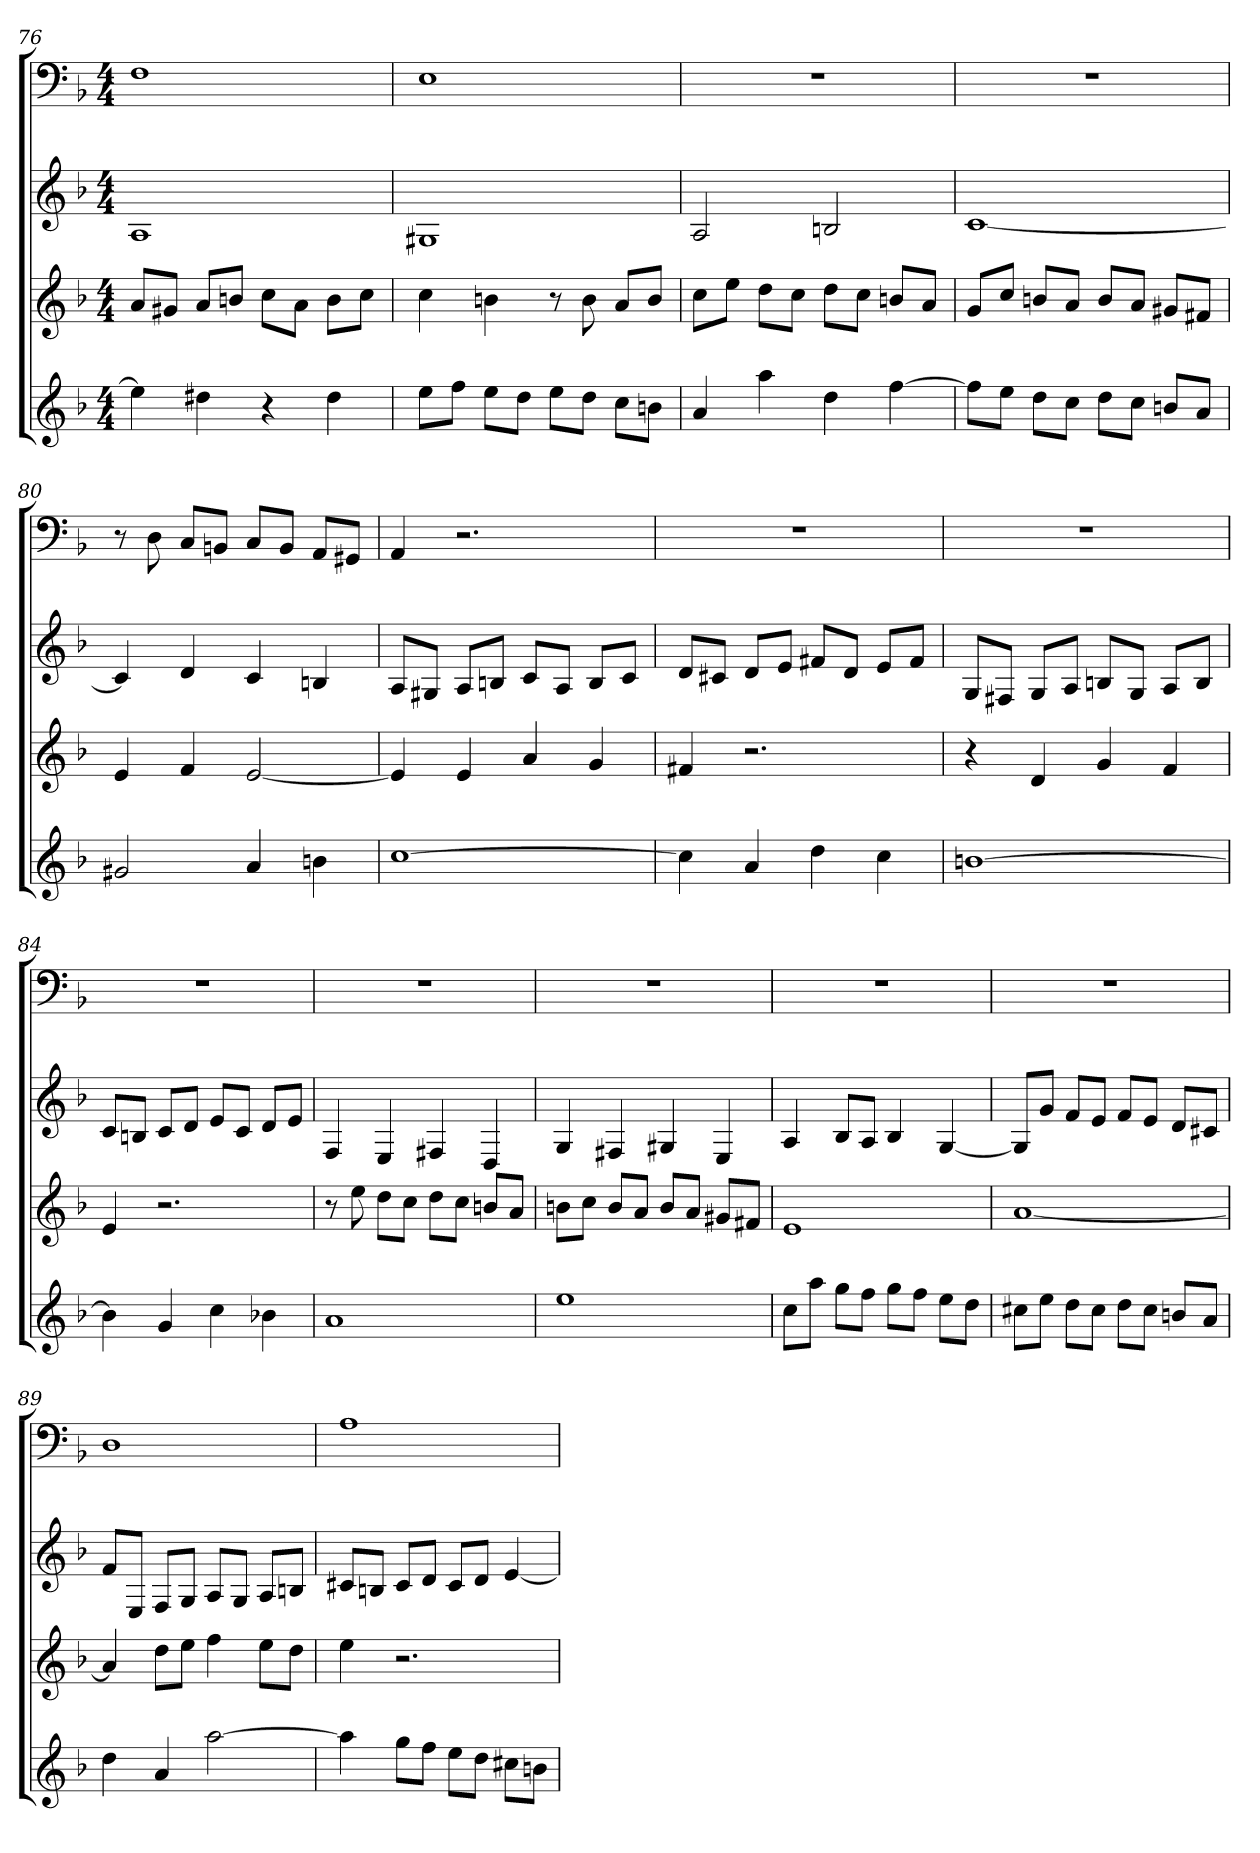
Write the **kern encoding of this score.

**kern	**kern	**kern	**kern
*part4	*part3	*part2	*part1
*staff4	*staff3	*staff2	*staff1
*k[b-]	*k[b-]	*k[b-]	*k[b-]
*d:	*d:	*d:	*d:
*M4/4	*M4/4	*M4/4	*M4/4
=76	=76	=76	=76
4ee]	8aL	1A	1F
.	8g#XJ	.	.
4dd#X	8aL	.	.
.	8bnJ	.	.
4r	8ccL	.	.
.	8aJ	.	.
4dd#	8bL	.	.
.	8ccJ	.	.
=77	=77	=77	=77
8eeL	4cc	1G#X	1E
8ffJ	.	.	.
8eeL	4bn	.	.
8ddJ	.	.	.
8eeL	8r	.	.
8ddJ	8b	.	.
8ccL	8aL	.	.
8bnJ	8bJ	.	.
=78	=78	=78	=78
4a	8ccL	2A	1r
.	8eeJ	.	.
4aa	8ddL	.	.
.	8ccJ	.	.
4dd	8ddL	2Bn	.
.	8ccJ	.	.
[4ff	8bnL	.	.
.	8aJ	.	.
=79	=79	=79	=79
8ffL]	8gL	[1c	1r
8eeJ	8ccJ	.	.
8ddL	8bnL	.	.
8ccJ	8aJ	.	.
8ddL	8bL	.	.
8ccJ	8aJ	.	.
8bnL	8g#XL	.	.
8aJ	8f#XJ	.	.
=80	=80	=80	=80
2g#X	4e	4c]	8r
.	.	.	8D
.	4f	4d	8CL
.	.	.	8BBnJ
4a	[2e	4c	8CL
.	.	.	8BBJ
4bn	.	4Bn	8AAL
.	.	.	8GG#XJ
=81	=81	=81	=81
[1cc	4e]	8AL	4AA
.	.	8G#XJ	.
.	4e	8AL	2.r
.	.	8BnJ	.
.	4a	8cL	.
.	.	8AJ	.
.	4g	8BL	.
.	.	8cJ	.
=82	=82	=82	=82
4cc]	4f#X	8dL	1r
.	.	8c#XJ	.
4a	2.r	8dL	.
.	.	8eJ	.
4dd	.	8f#XL	.
.	.	8dJ	.
4cc	.	8eL	.
.	.	8f#J	.
=83	=83	=83	=83
[1bn	4r	8GL	1r
.	.	8F#XJ	.
.	4d	8GL	.
.	.	8AJ	.
.	4g	8BnL	.
.	.	8GJ	.
.	4f	8AL	.
.	.	8BJ	.
=84	=84	=84	=84
4b]	4e	8cL	1r
.	.	8BnJ	.
4g	2.r	8cL	.
.	.	8dJ	.
4cc	.	8eL	.
.	.	8cJ	.
4b-X	.	8dL	.
.	.	8eJ	.
=85	=85	=85	=85
1a	8r	4F	1r
.	8ee	.	.
.	8ddL	4E	.
.	8ccJ	.	.
.	8ddL	4F#X	.
.	8ccJ	.	.
.	8bnL	4D	.
.	8aJ	.	.
=86	=86	=86	=86
1ee	8bnL	4G	1r
.	8ccJ	.	.
.	8bL	4F#X	.
.	8aJ	.	.
.	8bL	4G#X	.
.	8aJ	.	.
.	8g#XL	4E	.
.	8f#XJ	.	.
=87	=87	=87	=87
8ccL	1e	4A	1r
8aaJ	.	.	.
8ggL	.	8B-L	.
8ffJ	.	8AJ	.
8ggL	.	4B-	.
8ffJ	.	.	.
8eeL	.	[4G	.
8ddJ	.	.	.
=88	=88	=88	=88
8cc#XL	[1a	8GL]	1r
8eeJ	.	8gJ	.
8ddL	.	8fL	.
8cc#J	.	8eJ	.
8ddL	.	8fL	.
8cc#J	.	8eJ	.
8bnL	.	8dL	.
8aJ	.	8c#XJ	.
=89	=89	=89	=89
4dd	4a]	8fL	1D
.	.	8EJ	.
4a	8ddL	8FL	.
.	8eeJ	8GJ	.
[2aa	4ff	8AL	.
.	.	8GJ	.
.	8eeL	8AL	.
.	8ddJ	8BnJ	.
=90	=90	=90	=90
4aa]	4ee	8c#XL	1A
.	.	8BnJ	.
8ggL	2.r	8c#L	.
8ffJ	.	8dJ	.
8eeL	.	8c#L	.
8ddJ	.	8dJ	.
8cc#XL	.	[4e	.
8bnJ	.	.	.
=	=	=	=
*-	*-	*-	*-
